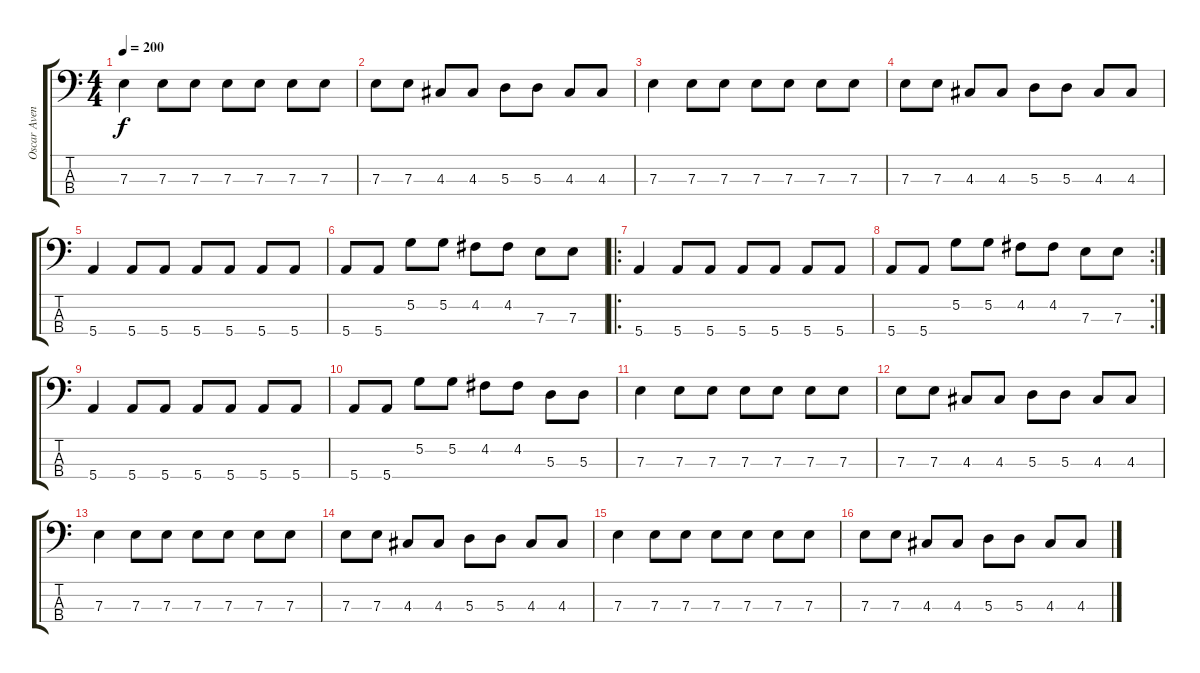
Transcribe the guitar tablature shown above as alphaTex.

\track ("Oscar Avendaño - Bajo" "Oscar Aven") {instrument fretlessbass}
\staff {score tabs}
\tuning (G2 D2 A1 E1) {hide}
\ts (4 4)
\tempo 200
\clef f4
\ks c
7.3.4{dy f} 7.3.8 7.3.8 7.3.8 7.3.8 7.3.8 7.3.8 |
7.3.8 7.3.8 4.3.8 4.3.8 5.3.8 5.3.8 4.3.8 4.3.8 |
7.3.4 7.3.8 7.3.8 7.3.8 7.3.8 7.3.8 7.3.8 |
7.3.8 7.3.8 4.3.8 4.3.8 5.3.8 5.3.8 4.3.8 4.3.8 |
5.4.4 5.4.8 5.4.8 5.4.8 5.4.8 5.4.8 5.4.8 |
5.4.8 5.4.8 5.2.8 5.2.8 4.2.8 4.2.8 7.3.8 7.3.8 |
\ro
5.4.4 5.4.8 5.4.8 5.4.8 5.4.8 5.4.8 5.4.8 |
\rc 2
5.4.8 5.4.8 5.2.8 5.2.8 4.2.8 4.2.8 7.3.8 7.3.8 |
5.4.4 5.4.8 5.4.8 5.4.8 5.4.8 5.4.8 5.4.8 |
5.4.8 5.4.8 5.2.8 5.2.8 4.2.8 4.2.8 5.3.8 5.3.8 |
7.3.4 7.3.8 7.3.8 7.3.8 7.3.8 7.3.8 7.3.8 |
7.3.8 7.3.8 4.3.8 4.3.8 5.3.8 5.3.8 4.3.8 4.3.8 |
7.3.4 7.3.8 7.3.8 7.3.8 7.3.8 7.3.8 7.3.8 |
7.3.8 7.3.8 4.3.8 4.3.8 5.3.8 5.3.8 4.3.8 4.3.8 |
7.3.4 7.3.8 7.3.8 7.3.8 7.3.8 7.3.8 7.3.8 |
7.3.8 7.3.8 4.3.8 4.3.8 5.3.8 5.3.8 4.3.8 4.3.8
